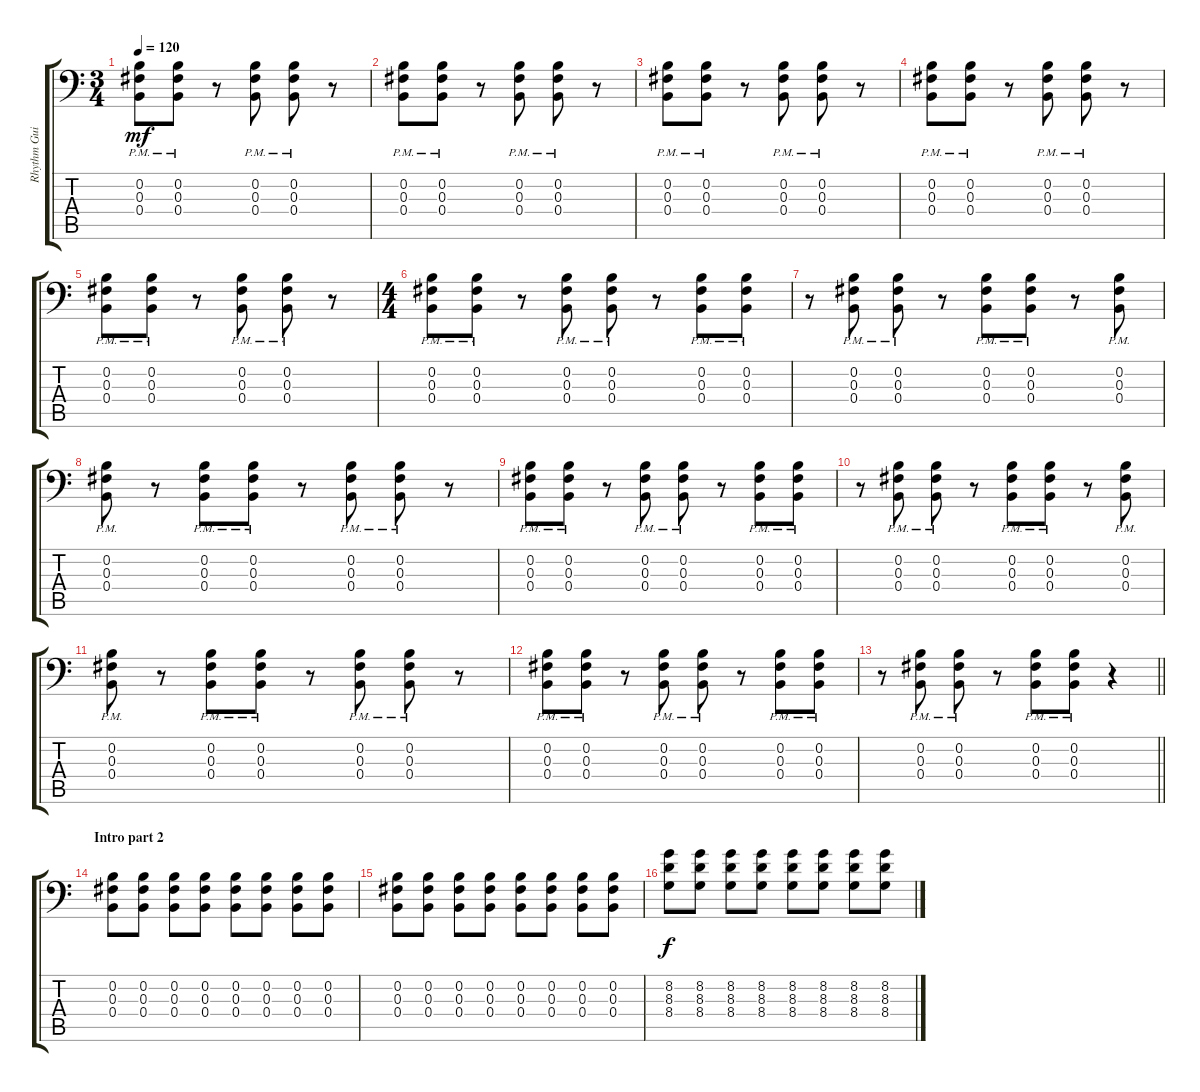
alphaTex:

\track ("Rhythm Guitar" "Rhythm Gui") {instrument distortionguitar}
\staff {score tabs}
\tuning (Eb3 B2 Gb2 B1 Gb1 B0) {hide}
\ts (3 4)
\tempo 120
\clef f4
\ks c
(0.2{pm} 0.3{pm} 0.4{pm}).8{dy mf instrument distortionguitar} (0.2{pm} 0.3{pm} 0.4{pm}).8 r.8 (0.2{pm} 0.3{pm} 0.4{pm}).8 (0.2{pm} 0.3{pm} 0.4{pm}).8 r.8 |
(0.2{pm} 0.3{pm} 0.4{pm}).8 (0.2{pm} 0.3{pm} 0.4{pm}).8 r.8 (0.2{pm} 0.3{pm} 0.4{pm}).8 (0.2{pm} 0.3{pm} 0.4{pm}).8 r.8 |
(0.2{pm} 0.3{pm} 0.4{pm}).8 (0.2{pm} 0.3{pm} 0.4{pm}).8 r.8 (0.2{pm} 0.3{pm} 0.4{pm}).8 (0.2{pm} 0.3{pm} 0.4{pm}).8 r.8 |
(0.2{pm} 0.3{pm} 0.4{pm}).8 (0.2{pm} 0.3{pm} 0.4{pm}).8 r.8 (0.2{pm} 0.3{pm} 0.4{pm}).8 (0.2{pm} 0.3{pm} 0.4{pm}).8 r.8 |
(0.2{pm} 0.3{pm} 0.4{pm}).8 (0.2{pm} 0.3{pm} 0.4{pm}).8 r.8 (0.2{pm} 0.3{pm} 0.4{pm}).8 (0.2{pm} 0.3{pm} 0.4{pm}).8 r.8 |
\ts (4 4)
(0.2{pm} 0.3{pm} 0.4{pm}).8 (0.2{pm} 0.3{pm} 0.4{pm}).8 r.8 (0.2{pm} 0.3{pm} 0.4{pm}).8 (0.2{pm} 0.3{pm} 0.4{pm}).8 r.8 (0.2{pm} 0.3{pm} 0.4{pm}).8 (0.2{pm} 0.3{pm} 0.4{pm}).8 |
r.8 (0.2{pm} 0.3{pm} 0.4{pm}).8 (0.2{pm} 0.3{pm} 0.4{pm}).8 r.8 (0.2{pm} 0.3{pm} 0.4{pm}).8 (0.2{pm} 0.3{pm} 0.4{pm}).8 r.8 (0.2{pm} 0.3{pm} 0.4{pm}).8 |
(0.2{pm} 0.3{pm} 0.4{pm}).8 r.8 (0.2{pm} 0.3{pm} 0.4{pm}).8 (0.2{pm} 0.3{pm} 0.4{pm}).8 r.8 (0.2{pm} 0.3{pm} 0.4{pm}).8 (0.2{pm} 0.3{pm} 0.4{pm}).8 r.8 |
(0.2{pm} 0.3{pm} 0.4{pm}).8 (0.2{pm} 0.3{pm} 0.4{pm}).8 r.8 (0.2{pm} 0.3{pm} 0.4{pm}).8 (0.2{pm} 0.3{pm} 0.4{pm}).8 r.8 (0.2{pm} 0.3{pm} 0.4{pm}).8 (0.2{pm} 0.3{pm} 0.4{pm}).8 |
r.8 (0.2{pm} 0.3{pm} 0.4{pm}).8 (0.2{pm} 0.3{pm} 0.4{pm}).8 r.8 (0.2{pm} 0.3{pm} 0.4{pm}).8 (0.2{pm} 0.3{pm} 0.4{pm}).8 r.8 (0.2{pm} 0.3{pm} 0.4{pm}).8 |
(0.2{pm} 0.3{pm} 0.4{pm}).8 r.8 (0.2{pm} 0.3{pm} 0.4{pm}).8 (0.2{pm} 0.3{pm} 0.4{pm}).8 r.8 (0.2{pm} 0.3{pm} 0.4{pm}).8 (0.2{pm} 0.3{pm} 0.4{pm}).8 r.8 |
(0.2{pm} 0.3{pm} 0.4{pm}).8 (0.2{pm} 0.3{pm} 0.4{pm}).8 r.8 (0.2{pm} 0.3{pm} 0.4{pm}).8 (0.2{pm} 0.3{pm} 0.4{pm}).8 r.8 (0.2{pm} 0.3{pm} 0.4{pm}).8 (0.2{pm} 0.3{pm} 0.4{pm}).8 |
\barLineRight lightlight
r.8 (0.2{pm} 0.3{pm} 0.4{pm}).8 (0.2{pm} 0.3{pm} 0.4{pm}).8 r.8 (0.2{pm} 0.3{pm} 0.4{pm}).8 (0.2{pm} 0.3{pm} 0.4{pm}).8 r.4 |
\section ("" "Intro part 2")
(0.2 0.3 0.4).8{volume 11} (0.2 0.3 0.4).8 (0.2 0.3 0.4).8 (0.2 0.3 0.4).8 (0.2 0.3 0.4).8 (0.2 0.3 0.4).8 (0.2 0.3 0.4).8 (0.2 0.3 0.4).8 |
(0.2 0.3 0.4).8 (0.2 0.3 0.4).8 (0.2 0.3 0.4).8 (0.2 0.3 0.4).8 (0.2 0.3 0.4).8 (0.2 0.3 0.4).8 (0.2 0.3 0.4).8 (0.2 0.3 0.4).8 |
(8.2 8.3 8.4).8{dy f} (8.2 8.3 8.4).8 (8.2 8.3 8.4).8 (8.2 8.3 8.4).8 (8.2 8.3 8.4).8 (8.2 8.3 8.4).8 (8.2 8.3 8.4).8 (8.2 8.3 8.4).8
